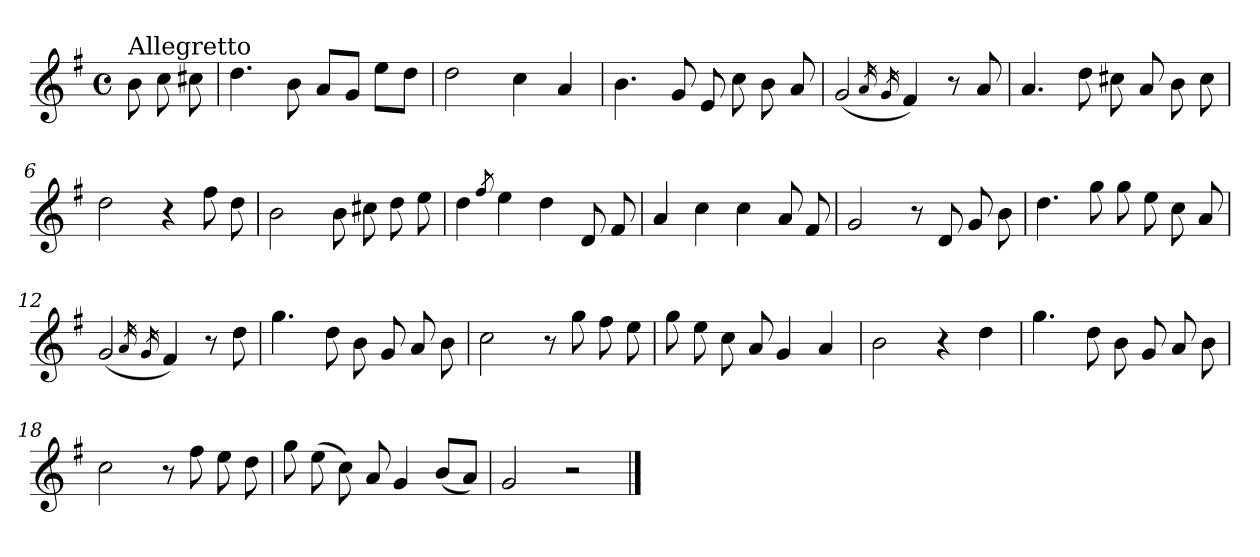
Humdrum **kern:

**kern
*part1
*staff1
*clefG2
*k[f#]
*G:
*M4/4
*met(c)
=
!LO:TX:a:t=Allegretto
8b\
8cc\
8cc#X\
=1
4.dd\
8b\
8a/L
8g/J
8ee\L
8dd\J
=2
2dd\
4cc\
4a/
=3
4.b\
8g/
8e/
8cc\
8b\
8a/
=4
(<2g/
16qa/
16qg/
4f#/)
8r
8a/
!!LO:LB:g=z
=5
4.a/
8dd\
8cc#X\
8a/
8b\
8cc#\
=6
2dd\
4r
8ff#\
8dd\
=7
2b\
8b\
8cc#X\
8dd\
8ee\
=8
4dd\
8qff#/
4ee\
4dd\
8d/
8f#/
=9
4a/
4cc\
4cc\
8a/
8f#/
!!LO:LB:g=z
=10
2g/
8r
8d/
8g/
8b\
=11
4.dd\
8gg\
8gg\
8ee\
8cc\
8a/
=12
(<2g/
16qa/
16qg/
4f#/)
8r
8dd\
=13
4.gg\
8dd\
8b\
8g/
8a/
8b\
=14
2cc\
8r
8gg\
8ff#\
8ee\
!!LO:LB:g=z
=15
8gg\
8ee\
8cc\
8a/
4g/
4a/
=16
2b\
4r
4dd\
=17
4.gg\
8dd\
8b\
8g/
8a/
8b\
=18
2cc\
8r
8ff#\
8ee\
8dd\
=19
8gg\
(>8ee\
8cc\)
8a/
4g/
(<8b/L
8a/J)
=20
2g/
2r
==
*-
